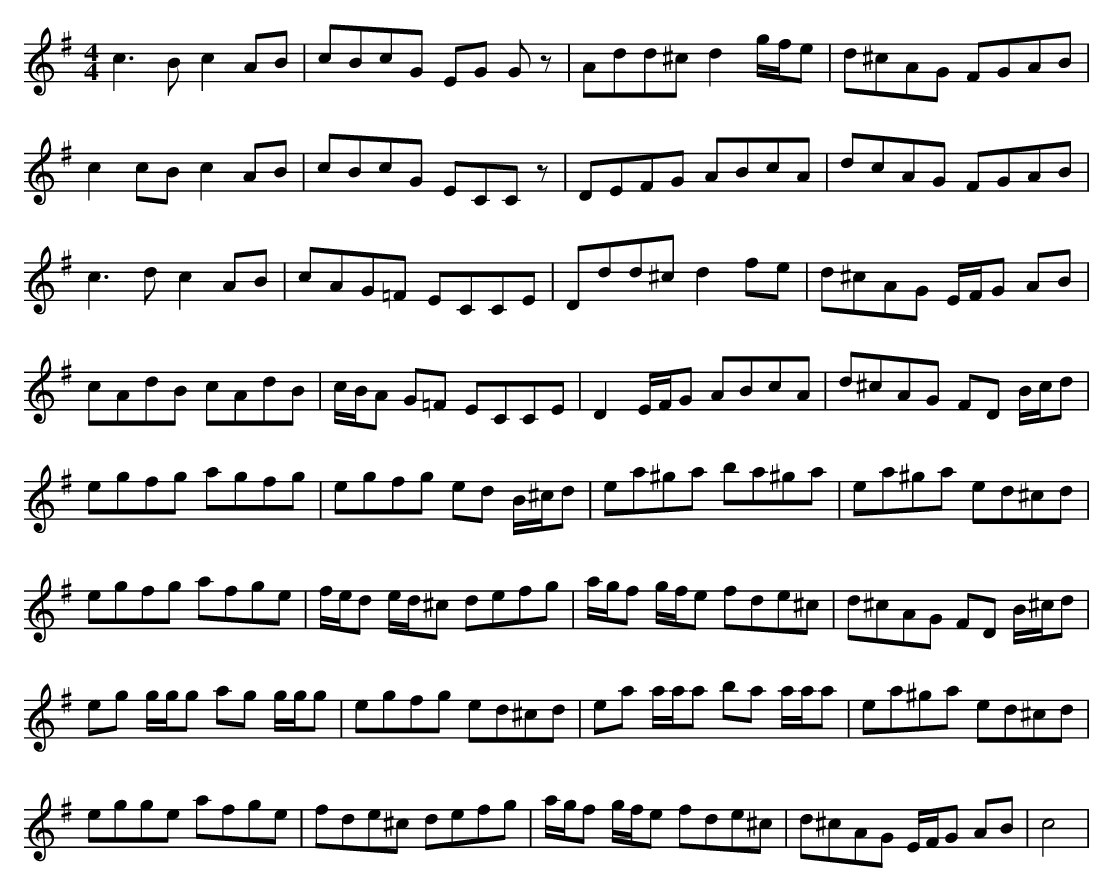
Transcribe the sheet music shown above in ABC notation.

X:1
M:4/4
K:Ador
c3 Bc2 AB|cBcG EG Gz|Add^c d2 g/f/e|d^cAG FGAB|
c2 cB c2 AB|cBcG ECCz|DEFG ABcA|dcAG FGAB|
c3 d c2 AB|cAG=F ECCE|Ddd^c d2 fe|d^cAG E/F/G AB|
cAdB cAdB|c/B/A G=F ECCE|D2 E/F/G ABcA|d^cAG FD B/c/d|
egfg agfg|egfg ed B/^c/d|ea^ga ba^ga|ea^ga ed^cd|
egfg afge|f/e/d e/d/^c defg|a/g/f g/f/e fde^c|d^cAG FD B/^c/d|
eg g/g/g ag g/g/g|egfg ed^cd|ea a/a/a ba a/a/a|ea^ga ed^cd|
egge afge|fde^c defg|a/g/f g/f/e fde^c|d^cAG E/F/G AB|c4|
